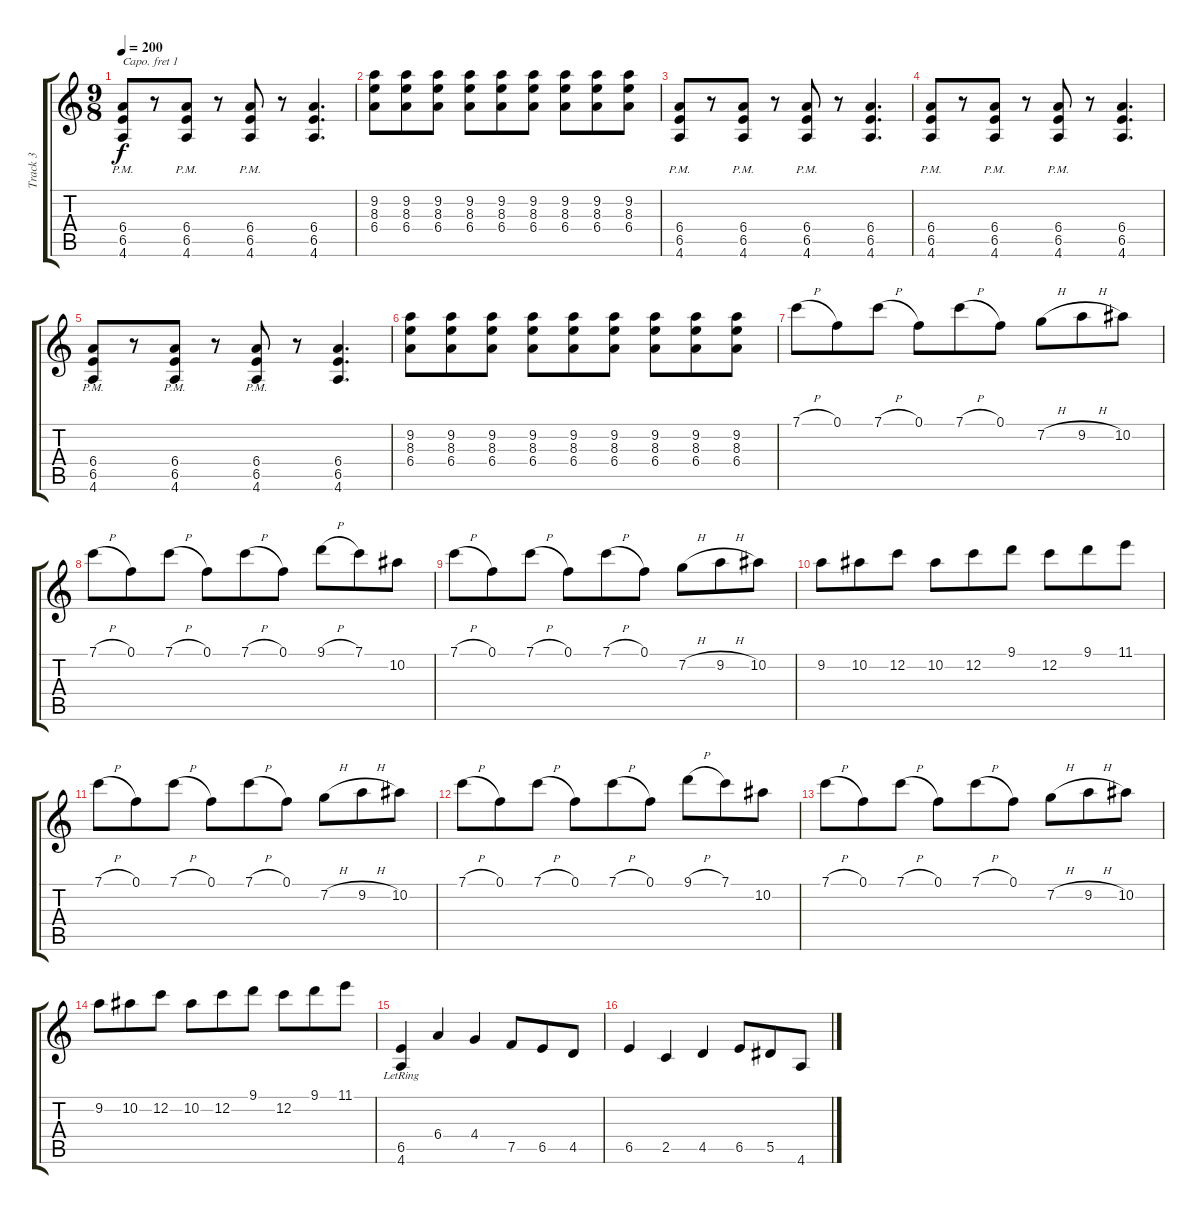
\track ("Track 3" "Track 3") {solo instrument distortionguitar}
\staff {score tabs}
\capo 1
\tuning (E4 B3 G3 D3 A2 E2) {hide}
\ts (9 8)
\tempo 200
\clef g2
\ks c
(6.4{pm} 6.5{pm} 4.6{pm}).8{dy f} r.8 (6.4{pm} 6.5{pm} 4.6{pm}).8 r.8 (6.4{pm} 6.5{pm} 4.6{pm}).8 r.8 (6.4 6.5 4.6).4{d} |
(9.2 8.3 6.4).8 (9.2 8.3 6.4).8 (9.2 8.3 6.4).8 (9.2 8.3 6.4).8 (9.2 8.3 6.4).8 (9.2 8.3 6.4).8 (9.2 8.3 6.4).8 (9.2 8.3 6.4).8 (9.2 8.3 6.4).8 |
(6.4{pm} 6.5{pm} 4.6{pm}).8 r.8 (6.4{pm} 6.5{pm} 4.6{pm}).8 r.8 (6.4{pm} 6.5{pm} 4.6{pm}).8 r.8 (6.4 6.5 4.6).4{d} |
(6.4{pm} 6.5{pm} 4.6{pm}).8 r.8 (6.4{pm} 6.5{pm} 4.6{pm}).8 r.8 (6.4{pm} 6.5{pm} 4.6{pm}).8 r.8 (6.4 6.5 4.6).4{d} |
(6.4{pm} 6.5{pm} 4.6{pm}).8 r.8 (6.4{pm} 6.5{pm} 4.6{pm}).8 r.8 (6.4{pm} 6.5{pm} 4.6{pm}).8 r.8 (6.4 6.5 4.6).4{d} |
(9.2 8.3 6.4).8 (9.2 8.3 6.4).8 (9.2 8.3 6.4).8 (9.2 8.3 6.4).8 (9.2 8.3 6.4).8 (9.2 8.3 6.4).8 (9.2 8.3 6.4).8 (9.2 8.3 6.4).8 (9.2 8.3 6.4).8 |
7.1{h}.8 0.1.8 7.1{h}.8 0.1.8 7.1{h}.8 0.1.8 7.2{h}.8 9.2{h}.8 10.2.8 |
7.1{h}.8 0.1.8 7.1{h}.8 0.1.8 7.1{h}.8 0.1.8 9.1{h}.8 7.1.8 10.2.8 |
7.1{h}.8 0.1.8 7.1{h}.8 0.1.8 7.1{h}.8 0.1.8 7.2{h}.8 9.2{h}.8 10.2.8 |
9.2.8 10.2.8 12.2.8 10.2.8 12.2.8 9.1.8 12.2.8 9.1.8 11.1.8 |
7.1{h}.8 0.1.8 7.1{h}.8 0.1.8 7.1{h}.8 0.1.8 7.2{h}.8 9.2{h}.8 10.2.8 |
7.1{h}.8 0.1.8 7.1{h}.8 0.1.8 7.1{h}.8 0.1.8 9.1{h}.8 7.1.8 10.2.8 |
7.1{h}.8 0.1.8 7.1{h}.8 0.1.8 7.1{h}.8 0.1.8 7.2{h}.8 9.2{h}.8 10.2.8 |
9.2.8 10.2.8 12.2.8 10.2.8 12.2.8 9.1.8 12.2.8 9.1.8 11.1.8 |
(6.5 4.6{lr}).4 6.4.4 4.4.4 7.5.8 6.5.8 4.5.8 |
6.5.4 2.5.4 4.5.4 6.5.8 5.5.8 4.6.8
